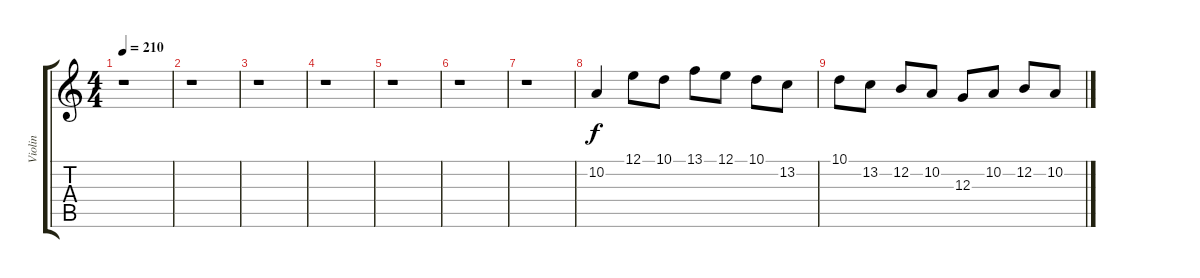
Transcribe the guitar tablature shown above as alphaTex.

\track ("Violin" "Violin") {instrument violin}
\staff {score tabs}
\tuning (E4 B3 G3 D3 A2 E2) {hide}
\ts (4 4)
\tempo 210
\clef g2
\ks c
r.1{dy f} |
r.1 |
r.1 |
r.1 |
r.1 |
r.1 |
r.1 |
10.2.4 12.1.8 10.1.8 13.1.8 12.1.8 10.1.8 13.2.8 |
10.1.8 13.2.8 12.2.8 10.2.8 12.3.8 10.2.8 12.2.8 10.2.8
